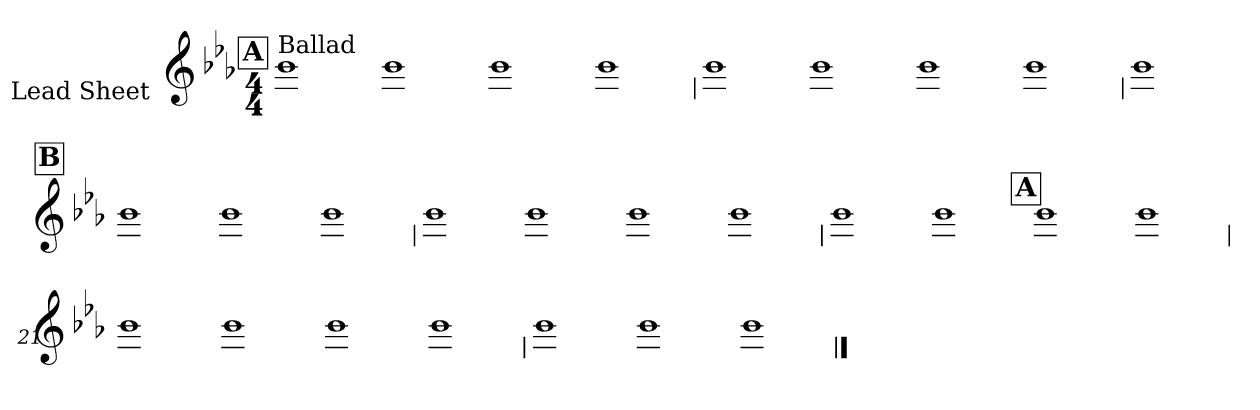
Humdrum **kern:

**kern
*part1
*staff1
*I"Lead Sheet
*stria0
*clefG2
*k[b-e-a-]
*E-:
*M4/4
!!LO:REH:place=s1:a:t=A
=1||
!LO:TX:a:t=Ballad
1b-
=2-
1b-
=3-
1b-
=4-
1b-
!!LO:LB:g=z
=5
1b-
=6-
1b-
=7-
1b-
=8-
1b-
!!LO:LB:g=z
=9
1b-
!!LO:REH:place=s1:a:t=B
=10-
1b-
=11-
1b-
=12-
1b-
!!LO:LB:g=z
=13
1b-
=14-
1b-
=15-
1b-
=16-
1b-
!!LO:LB:g=z
=17
1b-
=18-
1b-
!!LO:REH:place=s1:a:t=A
=19-
1b-
=20-
1b-
!!LO:LB:g=z
=21
1b-
=22-
1b-
=23-
1b-
=24-
1b-
!!LO:LB:g=z
=25
1b-
=26-
1b-
=27-
1b-
==
*-
